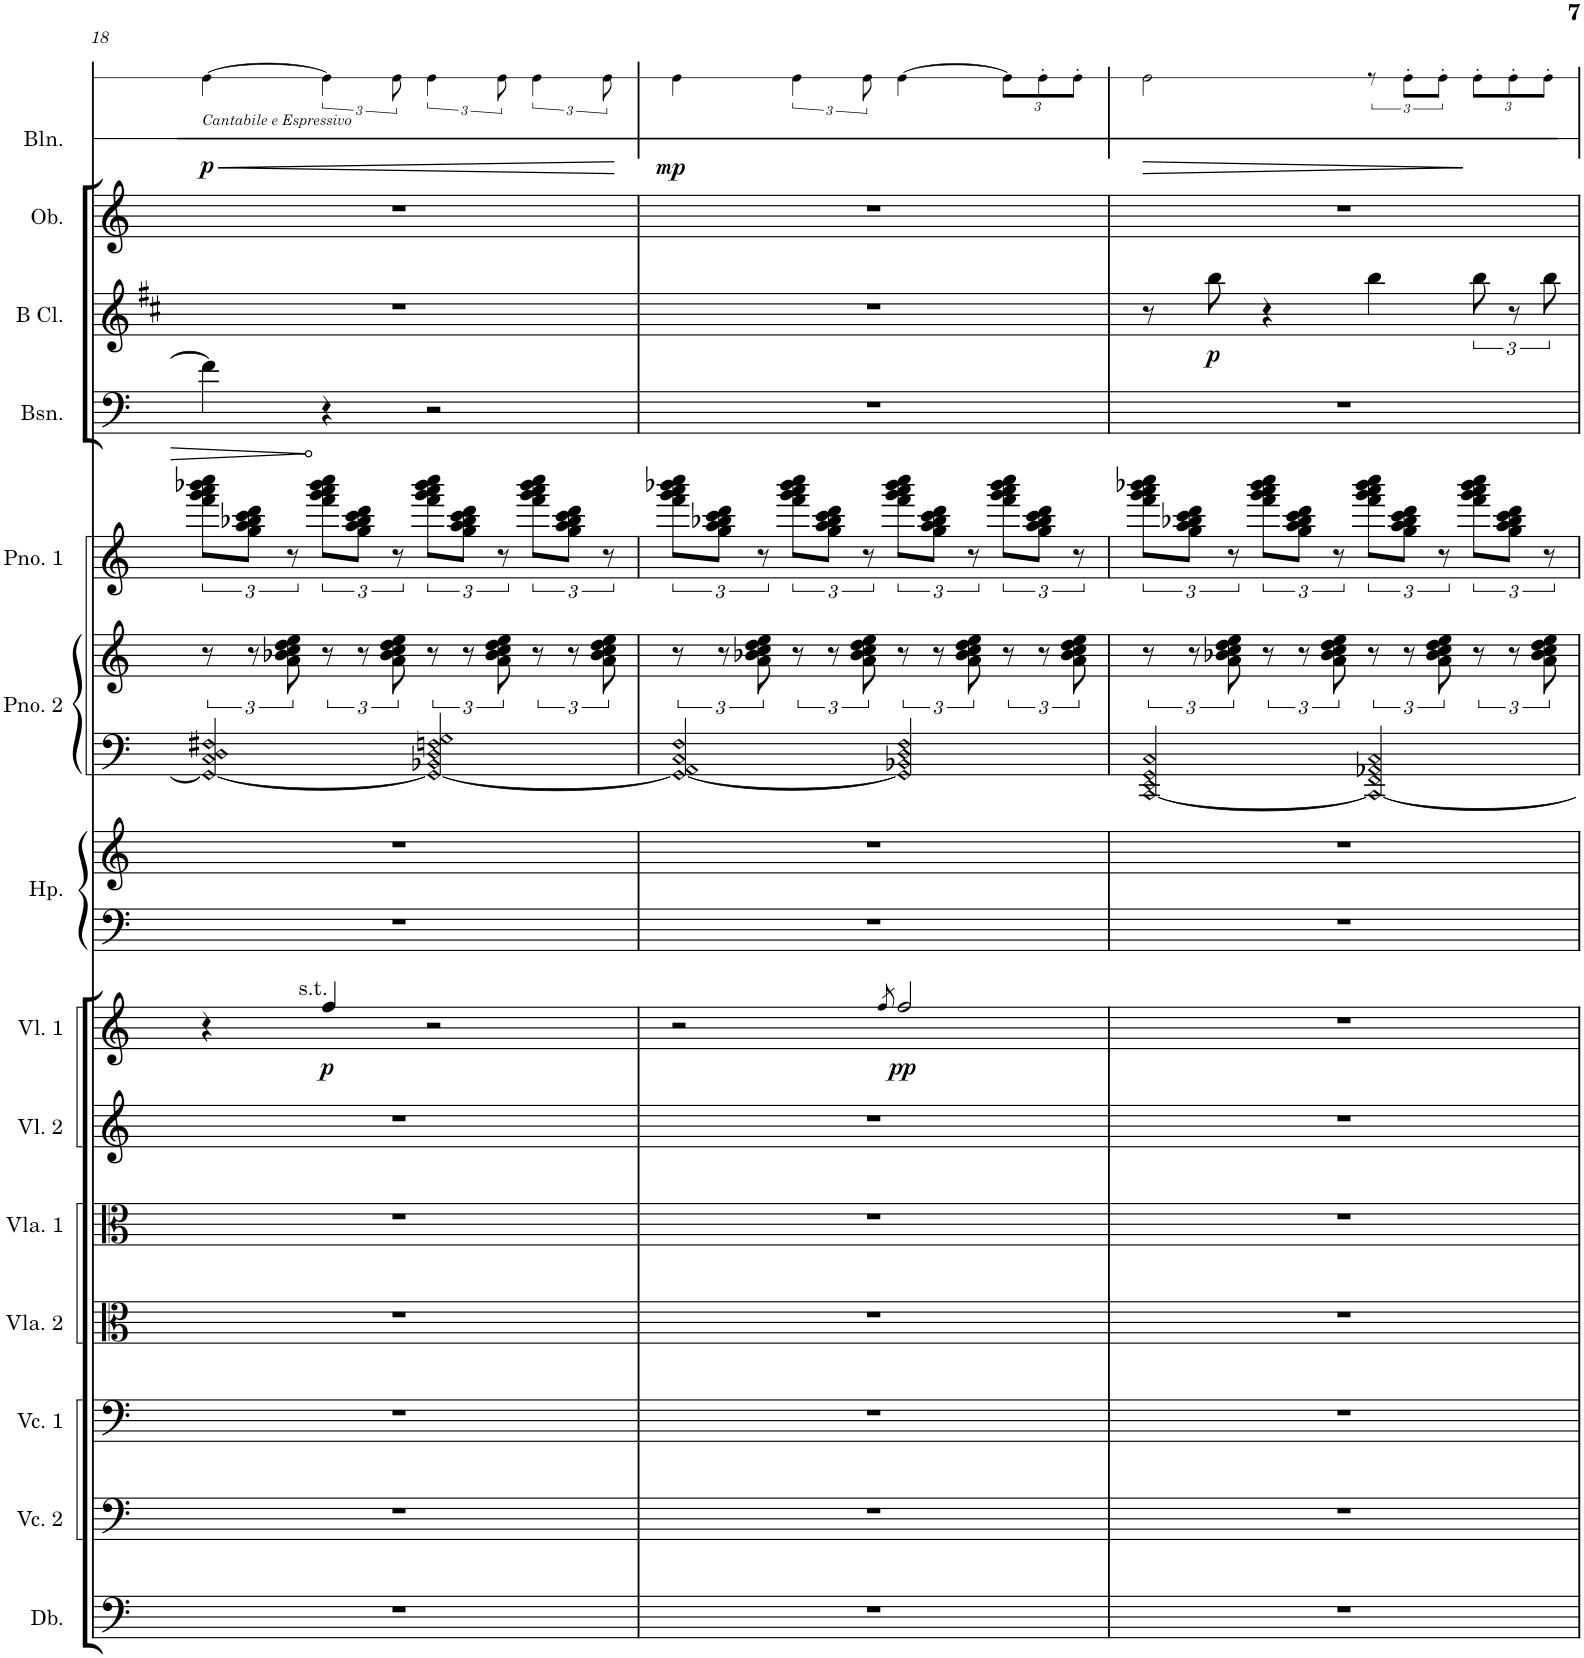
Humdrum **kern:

**kern	**kern	**kern	**kern	**kern	**kern	**kern	**dynam	**kern	**kern	**kern	**kern	**kern	**kern	**kern	**dynam	**kern	**kern	**dynam	**kern
*part17	*part16	*part15	*part14	*part13	*part12	*part11	*part11	*part10	*part9	*part8	*part7	*part6	*part5	*part4	*part4	*part3	*part2	*part2	*part1
*staff17	*staff16	*staff15	*staff14	*staff13	*staff12	*staff11	*staff11	*staff10	*staff9	*staff8	*staff7	*staff6	*staff5	*staff4	*staff4	*staff3	*staff2	*staff2	*staff1
*I"Double Bass	*I"Violoncello 2	*I"Violoncello 1	*I"Viola 2	*I"Viola 1	*I"Violin 2	*I"Violin 1	*	*I"Harp	*I"Harp	*I"Piano 2	*I"Piano 2	*I"Piano 1	*I"Bassoon	*I"Clarinet in B	*	*I"Oboe	*I"Balloon	*	*I"atmen
*I'Db.	*I'Vc. 2	*I'Vc. 1	*I'Vla. 2	*I'Vla. 1	*I'Vl. 2	*I'Vl. 1	*	*I'Hp.	*I'Hp.	*I'Pno. 2	*I'Pno. 2	*I'Pno. 1	*I'Bsn.	*	*	*I'Ob.	*I'Bln.	*	*
!!LO:PB:g=z
*clefF4	*clefF4	*clefF4	*clefC3	*clefC3	*clefG2	*clefG2	*	*clefF4	*clefG2	*clefF4	*clefG2	*clefG2	*clefC3	*clefG2	*	*clefG2	*clefG2	*	*clefG2
*Trd7c12	*	*	*	*	*	*	*	*	*	*	*	*	*	*Trd1c2	*	*	*Trd-7c-12	*	*
*k[]	*k[]	*k[]	*k[]	*k[]	*k[]	*k[]	*	*k[]	*k[]	*k[]	*k[]	*k[]	*k[]	*k[f#c#]	*	*k[]	*k[]	*	*k[]
*M4/4	*M4/4	*M4/4	*M4/4	*M4/4	*M4/4	*M4/4	*	*M4/4	*M4/4	*M4/4	*M4/4	*M4/4	*M4/4	*M4/4	*	*M4/4	*M4/4	*	*M4/4
=18	=18	=18	=18	=18	=18	=18	=18	=18	=18	=18	=18	=18	=18	=18	=18	=18	=18	=18	=18
!	!	!	!	!	!	!	!	!	!	!	!	!	!	!	!	!	!	!	!LO:TX:b:i:t=Cantabile e Espressivo
!	!	!	!	!	!	!	!	!	!	!LO:N:n=1:head=diamond	!	!	!	!	!	!	!	!	!
!	!	!	!	!	!	!	!	!	!	!LO:N:n=2:head=diamond	!	!	!	!	!	!	!	!	!
!	!	!	!	!	!	!	!	!	!	!LO:N:n=3:head=diamond	!	!	!	!	!	!	!	!	!
!	!	!	!	!	!	!	!	!	!	!LO:N:n=4:head=diamond	!	!	!	!	!	!	!	!LO:HP:b	!
!	!	!	!	!	!	!	!	!	!	!	!	!	!	!	!	!	!	!LO:DY:n=1:b	!
1r	1r	1r	1r	1r	1r	4r	.	1r	1r	2GG/_ 2C/ 2D/ 2F#X/	12r	12fff\ 12ggg\ 12aaa\ 12bbb-X\ 12cccc\L	4f\]	1r	.	1r	1ff	< p	[4ff\
.	.	.	.	.	.	.	.	.	.	.	12r	12gg\ 12aa\ 12bb-X\ 12ccc\ 12ddd\J	.	.	.	.	.	.	.
.	.	.	.	.	.	.	.	.	.	.	12a\ 12b-X\ 12cc\ 12dd\ 12ee\	12r	.	.	.	.	.	.	.
!	!	!	!	!	!	!LO:TX:a:t=s.t.	!	!	!	!	!	!	!	!	!	!	!	!	!
!	!	!	!	!	!	!	!LO:DY:b	!	!	!	!	!	!	!	!	!	!	!	!
.	.	.	.	.	.	4ff/	p	.	.	.	12r	12fff\ 12ggg\ 12aaa\ 12bbb-\ 12cccc\L	4r	.	.	.	.	.	6ff\]
.	.	.	.	.	.	.	.	.	.	.	12r	12gg\ 12aa\ 12bb-\ 12ccc\ 12ddd\J	.	.	.	.	.	.	.
.	.	.	.	.	.	.	.	.	.	.	12a\ 12b-\ 12cc\ 12dd\ 12ee\	12r	.	.	.	.	.	.	12ff\
!	!	!	!	!	!	!	!	!	!	!LO:N:n=1:head=diamond	!	!	!	!	!	!	!	!	!
!	!	!	!	!	!	!	!	!	!	!LO:N:n=2:head=diamond	!	!	!	!	!	!	!	!	!
!	!	!	!	!	!	!	!	!	!	!LO:N:n=3:head=diamond	!	!	!	!	!	!	!	!	!
!	!	!	!	!	!	!	!	!	!	!LO:N:n=4:head=diamond	!	!	!	!	!	!	!	!	!
!	!	!	!	!	!	!	!	!	!	!LO:N:n=5:head=diamond	!	!	!	!	!	!	!	!	!
.	.	.	.	.	.	2r	.	.	.	2GG/_ 2BB-X/ 2D/ 2Fn/ 2G/	12r	12fff\ 12ggg\ 12aaa\ 12bbb-\ 12cccc\L	2r	.	.	.	.	.	6ff\
.	.	.	.	.	.	.	.	.	.	.	12r	12gg\ 12aa\ 12bb-\ 12ccc\ 12ddd\J	.	.	.	.	.	.	.
.	.	.	.	.	.	.	.	.	.	.	12a\ 12b-\ 12cc\ 12dd\ 12ee\	12r	.	.	.	.	.	.	12ff\
.	.	.	.	.	.	.	.	.	.	.	12r	12fff\ 12ggg\ 12aaa\ 12bbb-\ 12cccc\L	.	.	.	.	.	.	6ff\
.	.	.	.	.	.	.	.	.	.	.	12r	12gg\ 12aa\ 12bb-\ 12ccc\ 12ddd\J	.	.	.	.	.	.	.
.	.	.	.	.	.	.	.	.	.	.	12a\ 12b-\ 12cc\ 12dd\ 12ee\	12r	.	.	.	.	.	.	12ff\
=19	=19	=19	=19	=19	=19	=19	=19	=19	=19	=19	=19	=19	=19	=19	=19	=19	=19	=19	=19
!	!	!	!	!	!	!	!	!	!	!LO:N:n=1:head=diamond	!	!	!	!	!	!	!	!	!
!	!	!	!	!	!	!	!	!	!	!LO:N:n=2:head=diamond	!	!	!	!	!	!	!	!	!
!	!	!	!	!	!	!	!	!	!	!LO:N:n=3:head=diamond	!	!	!	!	!	!	!	!	!
!	!	!	!	!	!	!	!	!	!	!LO:N:n=4:head=diamond	!	!	!	!	!	!	!	!LO:DY:b	!
1r	1r	1r	1r	1r	1r	2r	.	1r	1r	2GG/_ 2AA/ 2C/ 2F/	12r	12fff\ 12ggg\ 12aaa\ 12bbb-X\ 12cccc\L	1r	1r	.	1r	1ff	mp	4ff\
.	.	.	.	.	.	.	.	.	.	.	12r	12gg\ 12aa\ 12bb-X\ 12ccc\ 12ddd\J	.	.	.	.	.	.	.
.	.	.	.	.	.	.	.	.	.	.	12a\ 12b-X\ 12cc\ 12dd\ 12ee\	12r	.	.	.	.	.	.	.
.	.	.	.	.	.	.	.	.	.	.	12r	12fff\ 12ggg\ 12aaa\ 12bbb-\ 12cccc\L	.	.	.	.	.	.	6ff\
.	.	.	.	.	.	.	.	.	.	.	12r	12gg\ 12aa\ 12bb-\ 12ccc\ 12ddd\J	.	.	.	.	.	.	.
.	.	.	.	.	.	.	.	.	.	.	12a\ 12b-\ 12cc\ 12dd\ 12ee\	12r	.	.	.	.	.	.	12ff\
.	.	.	.	.	.	8qff/	.	.	.	.	.	.	.	.	.	.	.	.	.
!	!	!	!	!	!	!	!	!	!	!LO:N:n=1:head=diamond	!	!	!	!	!	!	!	!	!
!	!	!	!	!	!	!	!	!	!	!LO:N:n=2:head=diamond	!	!	!	!	!	!	!	!	!
!	!	!	!	!	!	!	!	!	!	!LO:N:n=3:head=diamond	!	!	!	!	!	!	!	!	!
!	!	!	!	!	!	!	!LO:DY:b	!	!	!LO:N:n=4:head=diamond	!	!	!	!	!	!	!	!	!
.	.	.	.	.	.	2ff/	pp	.	.	2GG/] 2BB-X/ 2D/ 2F/	12r	12fff\ 12ggg\ 12aaa\ 12bbb-\ 12cccc\L	.	.	.	.	.	.	[4ff\
.	.	.	.	.	.	.	.	.	.	.	12r	12gg\ 12aa\ 12bb-\ 12ccc\ 12ddd\J	.	.	.	.	.	.	.
.	.	.	.	.	.	.	.	.	.	.	12a\ 12b-\ 12cc\ 12dd\ 12ee\	12r	.	.	.	.	.	.	.
*	*	*	*	*	*	*	*	*	*	*	*	*	*	*	*	*	*	*	*Xbrackettup
.	.	.	.	.	.	.	.	.	.	.	12r	12fff\ 12ggg\ 12aaa\ 12bbb-\ 12cccc\L	.	.	.	.	.	.	12ff\L]
.	.	.	.	.	.	.	.	.	.	.	12r	12gg\ 12aa\ 12bb-\ 12ccc\ 12ddd\J	.	.	.	.	.	.	12ff'\
.	.	.	.	.	.	.	.	.	.	.	12a\ 12b-\ 12cc\ 12dd\ 12ee\	12r	.	.	.	.	.	.	12ff'\J
.	.	.	.	.	.	.	.	.	.	.	.	.	.	.	.	.	.	[	.
=20	=20	=20	=20	=20	=20	=20	=20	=20	=20	=20	=20	=20	=20	=20	=20	=20	=20	=20	=20
!	!	!	!	!	!	!	!	!	!	!LO:N:n=1:head=diamond	!	!	!	!	!	!	!	!	!
!	!	!	!	!	!	!	!	!	!	!LO:N:n=2:head=diamond	!	!	!	!	!	!	!	!	!
!	!	!	!	!	!	!	!	!	!	!LO:N:n=3:head=diamond	!	!	!	!	!	!	!	!	!
!	!	!	!	!	!	!	!	!	!	!LO:N:n=4:head=diamond	!	!	!	!	!	!	!	!LO:HP:b	!
1r	1r	1r	1r	1r	1r	1r	.	1r	1r	[2CC/ 2EE/ 2GG/ 2C/	12r	12fff\ 12ggg\ 12aaa\ 12bbb-X\ 12cccc\L	1r	8r	.	1r	2.ff	>	2ff\
.	.	.	.	.	.	.	.	.	.	.	12r	12gg\ 12aa\ 12bb-X\ 12ccc\ 12ddd\J	.	.	.	.	.	.	.
!	!	!	!	!	!	!	!	!	!	!	!	!	!	!	!LO:DY:b	!	!	!	!
.	.	.	.	.	.	.	.	.	.	.	.	.	.	8bb\	p	.	.	.	.
.	.	.	.	.	.	.	.	.	.	.	12a\ 12b-X\ 12cc\ 12dd\ 12ee\	12r	.	.	.	.	.	.	.
.	.	.	.	.	.	.	.	.	.	.	12r	12fff\ 12ggg\ 12aaa\ 12bbb-\ 12cccc\L	.	4r	.	.	.	.	.
.	.	.	.	.	.	.	.	.	.	.	12r	12gg\ 12aa\ 12bb-\ 12ccc\ 12ddd\J	.	.	.	.	.	.	.
.	.	.	.	.	.	.	.	.	.	.	12a\ 12b-\ 12cc\ 12dd\ 12ee\	12r	.	.	.	.	.	.	.
!	!	!	!	!	!	!	!	!	!	!LO:N:n=1:head=diamond	!	!	!	!	!	!	!	!	!
!	!	!	!	!	!	!	!	!	!	!LO:N:n=2:head=diamond	!	!	!	!	!	!	!	!	!
!	!	!	!	!	!	!	!	!	!	!LO:N:n=3:head=diamond	!	!	!	!	!	!	!	!	!
!	!	!	!	!	!	!	!	!	!	!LO:N:n=4:head=diamond	!	!	!	!	!	!	!	!	!
*	*	*	*	*	*	*	*	*	*	*	*	*	*	*	*	*	*	*	*brackettup
.	.	.	.	.	.	.	.	.	.	2CC/_ 2FF/ 2AA-X/ 2C/	12r	12fff\ 12ggg\ 12aaa\ 12bbb-\ 12cccc\L	.	4bb\	.	.	.	.	12r
.	.	.	.	.	.	.	.	.	.	.	12r	12gg\ 12aa\ 12bb-\ 12ccc\ 12ddd\J	.	.	.	.	.	.	12ff'\L
.	.	.	.	.	.	.	.	.	.	.	12a\ 12b-\ 12cc\ 12dd\ 12ee\	12r	.	.	.	.	.	.	12ff'\J
*	*	*	*	*	*	*	*	*	*	*	*	*	*	*	*	*	*	*	*Xbrackettup
.	.	.	.	.	.	.	.	.	.	.	12r	12fff\ 12ggg\ 12aaa\ 12bbb-\ 12cccc\L	.	12bb\	.	.	4ff	]	12ff'\L
.	.	.	.	.	.	.	.	.	.	.	12r	12gg\ 12aa\ 12bb-\ 12ccc\ 12ddd\J	.	12r	.	.	.	.	12ff'\
.	.	.	.	.	.	.	.	.	.	.	12a\ 12b-\ 12cc\ 12dd\ 12ee\	12r	.	12bb\	.	.	.	.	12ff'\J
=	=	=	=	=	=	=	=	=	=	=	=	=	=	=	=	=	=	=	=
*-	*-	*-	*-	*-	*-	*-	*-	*-	*-	*-	*-	*-	*-	*-	*-	*-	*-	*-	*-
